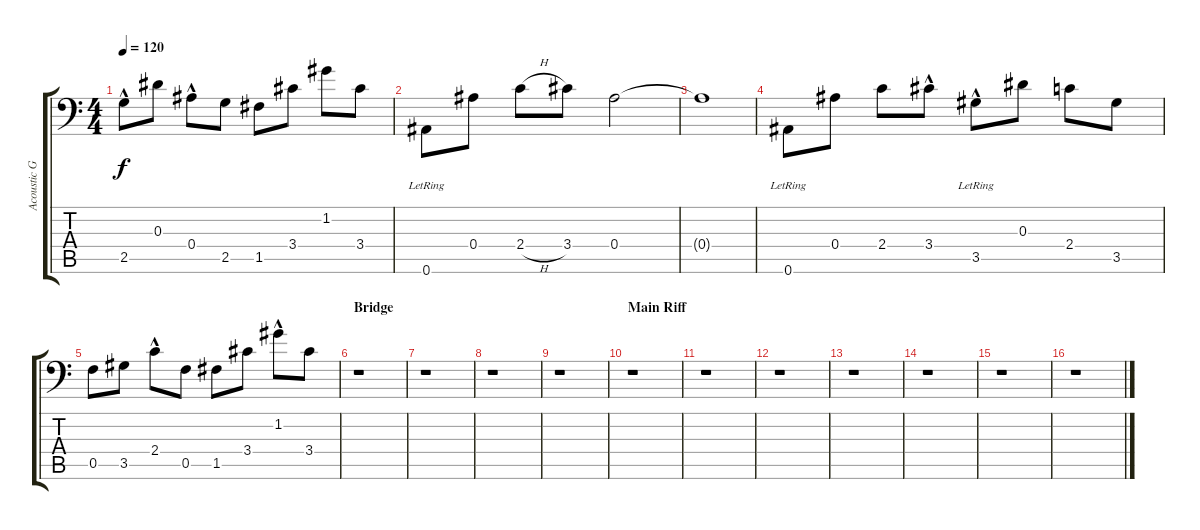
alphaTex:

\track ("Acoustic Guitar 2" "Acoustic G") {instrument electricguitarjazz}
\staff {score tabs}
\tuning (C4 G3 Eb3 Bb2 F2 Bb1) {hide}
\ts (4 4)
\tempo 120
\clef f4
\ks c
2.5{hac}.8{dy f} 0.3.8 0.4{hac}.8 2.5.8 1.5.8 3.4.8 1.2.8 3.4.8 |
0.6{lr}.8 0.4.8 2.4{h}.8 3.4.8 0.4.2 |
0.4{t}.1 |
0.6{lr}.8 0.4.8 2.4.8 3.4{hac}.8 3.5{hac lr}.8 0.3.8 2.4.8 3.5.8 |
0.5.8 3.5.8 2.4{hac}.8 0.5.8 1.5.8 3.4.8 1.2{hac}.8 3.4.8 |
\section ("" "Bridge")
r.1 |
r.1 |
r.1 |
r.1 |
\section ("" "Main Riff")
r.1 |
r.1 |
r.1 |
r.1 |
r.1 |
r.1 |
r.1
